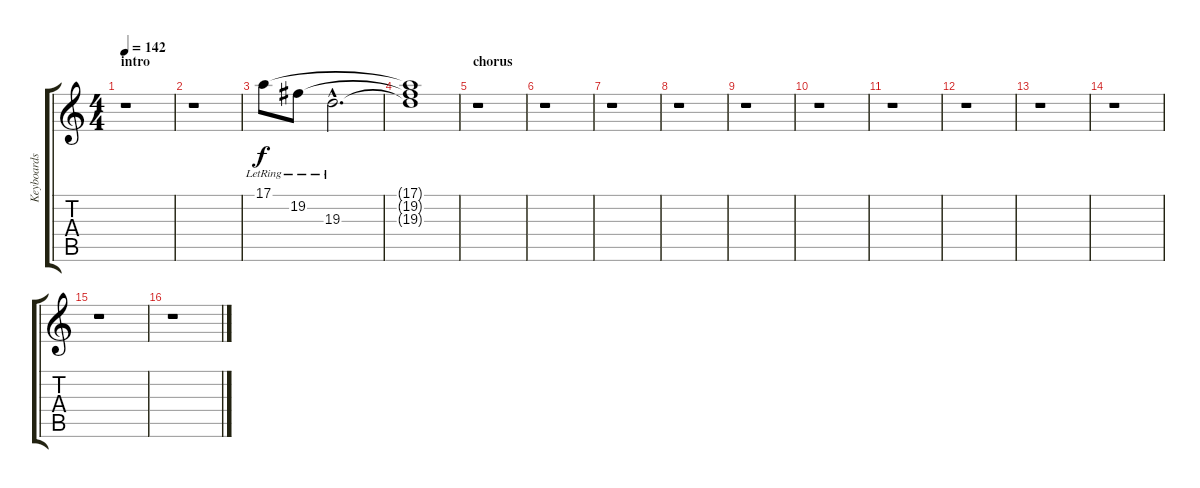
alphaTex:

\track ("Keyboards (Davies)" "Keyboards ") {instrument pad3polysynth}
\staff {score tabs}
\tuning (E4 B3 G3 D3 A2 E2) {hide}
\ts (4 4)
\section ("" "intro")
\tempo 142
\clef g2
\ks c
r.1{dy f instrument pad3polysynth} |
r.1 |
17.1{lr}.8{instrument harpsichord} 19.2{lr}.8 19.3{hac lr}.2{d} |
(17.1{t} 19.2{t} 19.3{t}).1 |
\section ("" "chorus")
r.1 |
r.1 |
r.1 |
r.1 |
r.1 |
r.1 |
r.1 |
r.1 |
r.1 |
r.1 |
r.1 |
r.1
